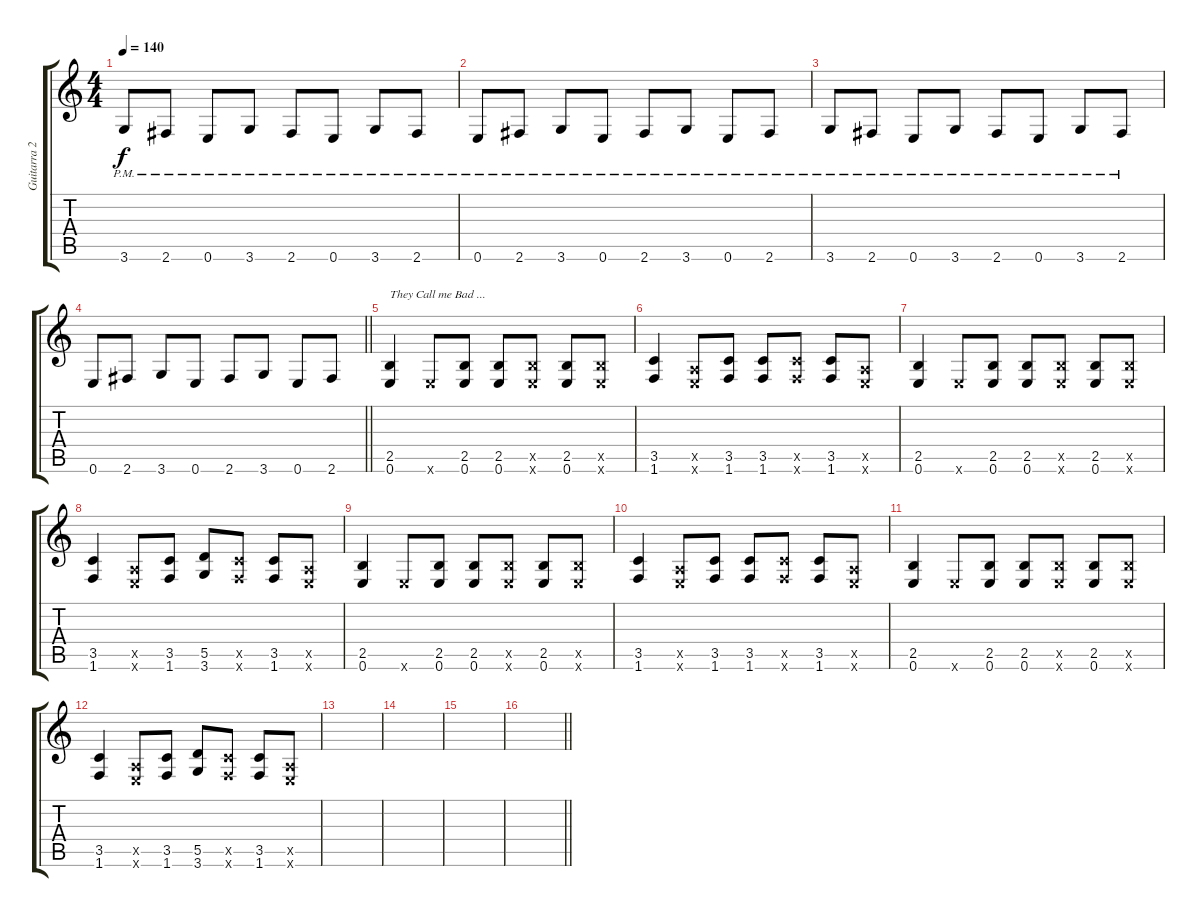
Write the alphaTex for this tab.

\track ("Guitarra 2" "Guitarra 2") {instrument distortionguitar}
\staff {score tabs}
\tuning (E4 B3 G3 D3 A2 E2) {hide}
\ts (4 4)
\tempo 140
\clef g2
\ks c
3.6{pm}.8{dy f} 2.6{pm}.8 0.6{pm}.8 3.6{pm}.8 2.6{pm}.8 0.6{pm}.8 3.6{pm}.8 2.6{pm}.8 |
0.6{pm}.8 2.6{pm}.8 3.6{pm}.8 0.6{pm}.8 2.6{pm}.8 3.6{pm}.8 0.6{pm}.8 2.6{pm}.8 |
3.6{pm}.8 2.6{pm}.8 0.6{pm}.8 3.6{pm}.8 2.6{pm}.8 0.6{pm}.8 3.6{pm}.8 2.6{pm}.8 |
\barLineRight lightlight
0.6.8 2.6.8 3.6.8 0.6.8 2.6.8 3.6.8 0.6.8 2.6.8 |
(2.5 0.6).4{txt "They Call me Bad ..."} 0.6{x}.8 (2.5 0.6).8 (2.5 0.6).8 (2.5{x} 0.6{x}).8 (2.5 0.6).8 (2.5{x} 0.6{x}).8 |
(3.5 1.6).4 (0.5{x} 0.6{x}).8 (3.5 1.6).8 (3.5 1.6).8 (3.5{x} 1.6{x}).8 (3.5 1.6).8 (0.5{x} 0.6{x}).8 |
(2.5 0.6).4 0.6{x}.8 (2.5 0.6).8 (2.5 0.6).8 (2.5{x} 0.6{x}).8 (2.5 0.6).8 (2.5{x} 0.6{x}).8 |
(3.5 1.6).4 (0.5{x} 0.6{x}).8 (3.5 1.6).8 (5.5 3.6).8 (3.5{x} 1.6{x}).8 (3.5 1.6).8 (0.5{x} 0.6{x}).8 |
(2.5 0.6).4 0.6{x}.8 (2.5 0.6).8 (2.5 0.6).8 (2.5{x} 0.6{x}).8 (2.5 0.6).8 (2.5{x} 0.6{x}).8 |
(3.5 1.6).4 (0.5{x} 0.6{x}).8 (3.5 1.6).8 (3.5 1.6).8 (3.5{x} 1.6{x}).8 (3.5 1.6).8 (0.5{x} 0.6{x}).8 |
(2.5 0.6).4 0.6{x}.8 (2.5 0.6).8 (2.5 0.6).8 (2.5{x} 0.6{x}).8 (2.5 0.6).8 (2.5{x} 0.6{x}).8 |
(3.5 1.6).4 (0.5{x} 0.6{x}).8 (3.5 1.6).8 (5.5 3.6).8 (3.5{x} 1.6{x}).8 (3.5 1.6).8 (0.5{x} 0.6{x}).8 |
|
|
|
\barLineRight lightlight
